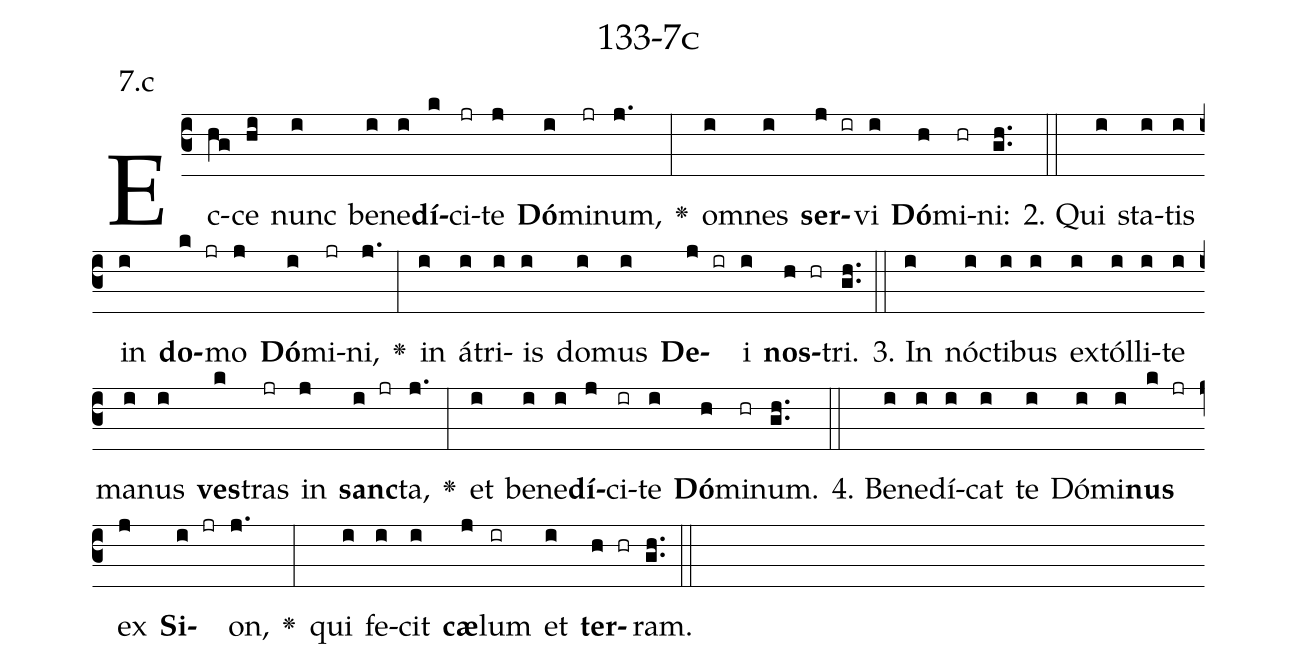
name: 133-7c;
annotation: 7.c;
%%
(c3)Ec(hg)ce(hi) nunc(i) be(i)ne(i)<b>dí</b>(k)ci(jr)te(j) <b>Dó</b>(i)mi(jr)num,(j.) <v>\greheightstar</v>(:) om(i)nes(i) <b>ser</b>(j ir)vi(i) <b>Dó</b>(h)mi(hr)ni:(gh..) (::)
2. Qui(i) sta(i)tis(i) in(i) <b>do</b>(k jr)mo(j) <b>Dó</b>(i)mi(jr)ni,(j.) <v>\greheightstar</v>(:) in(i) á(i)tri(i)is(i) do(i)mus(i) <b>De</b>(j ir)i(i) <b>nos</b>(h hr)tri.(gh..) (::)
3. In(i) nóc(i)ti(i)bus(i) ex(i)tól(i)li(i)te(i) ma(i)nus(i) <b>ves</b>(k)tras(jr) in(j) <b>sanc</b>(i jr)ta,(j.) <v>\greheightstar</v>(:) et(i) be(i)ne(i)<b>dí</b>(j)ci(ir)te(i) <b>Dó</b>(h)mi(hr)num.(gh..) (::)
4. Be(i)ne(i)dí(i)cat(i) te(i) Dó(i)mi(i)<b>nus</b>(k jr) ex(j) <b>Si</b>(i jr)on,(j.) <v>\greheightstar</v>(:) qui(i) fe(i)cit(i) <b>cæ</b>(j)lum(ir) et(i) <b>ter</b>(h hr)ram.(gh..) (::)
